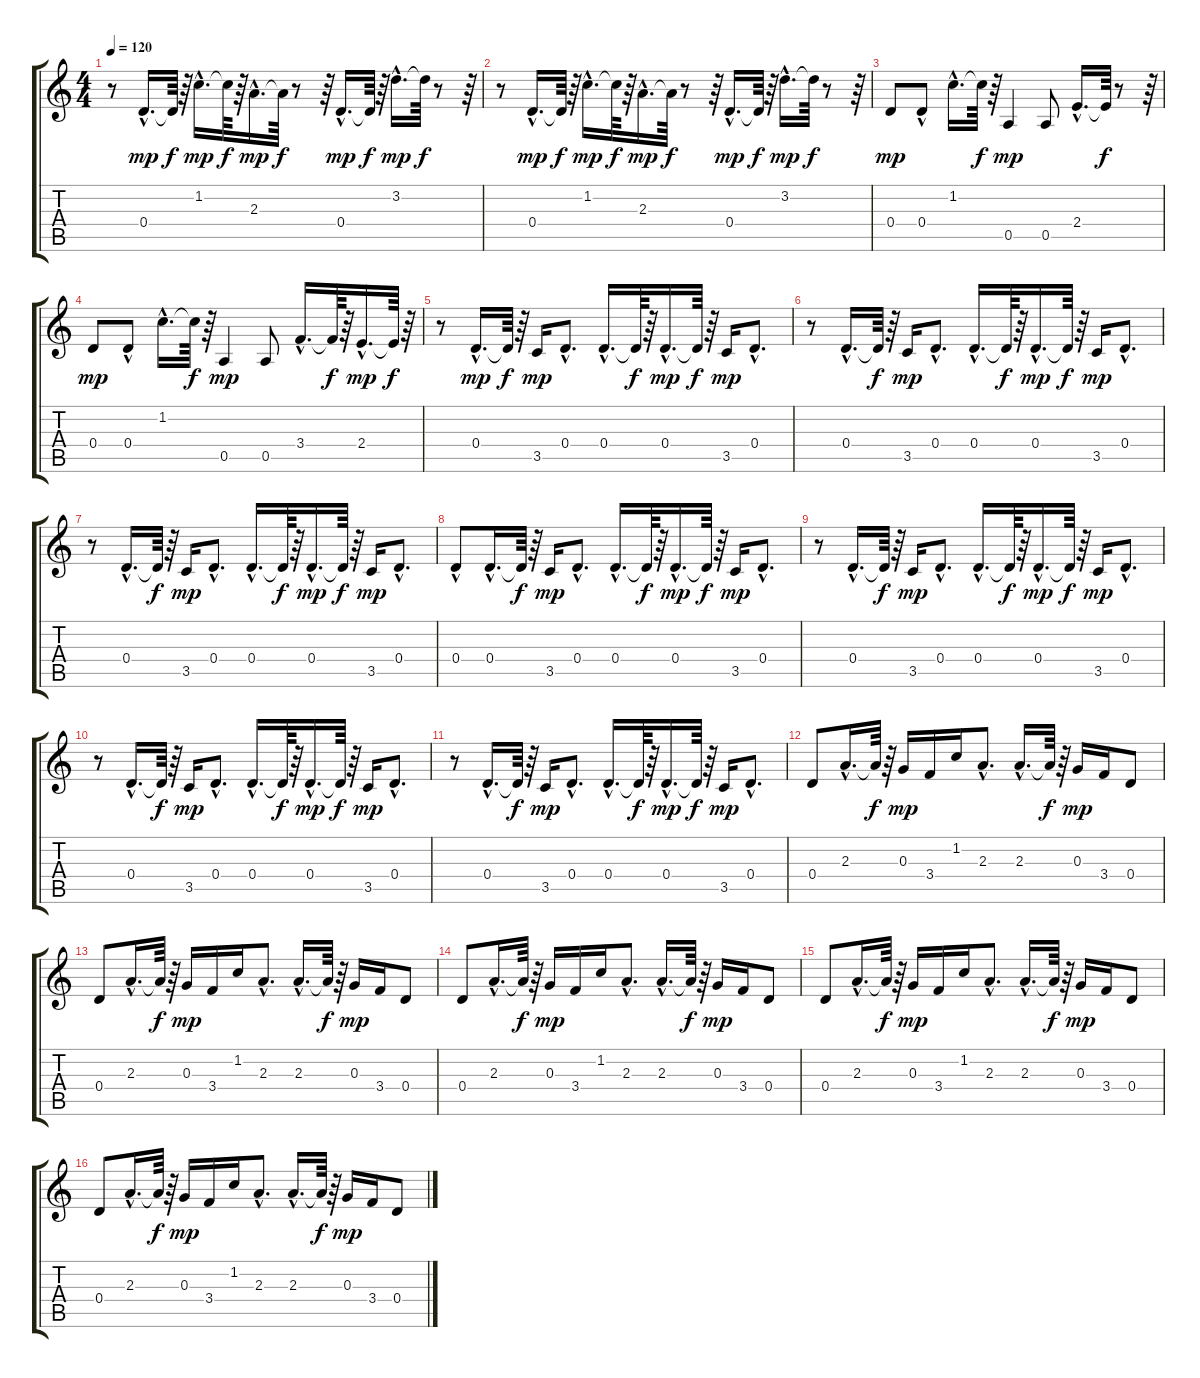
\track "" {instrument synthbass1}
\staff {score tabs}
\tuning (E4 B3 G3 D3 A2 E2) {hide}
\ts (4 4)
\tempo 120
\clef g2
\ks c
r.8{dy f} 0.4{hac}.16{d dy mp} 0.4{t}.64{dy f} r.64 1.2{hac}.16{d dy mp} 1.2{t}.64{dy f} r.64 2.3{hac}.16{d dy mp} 2.3{t}.64{dy f} r.8 r.64 0.4{hac}.16{d dy mp} 0.4{t}.64{dy f} r.64 3.2{hac}.16{d dy mp} 3.2{t}.64{dy f} r.8 r.64 |
r.8 0.4{hac}.16{d dy mp} 0.4{t}.64{dy f} r.64 1.2{hac}.16{d dy mp} 1.2{t}.64{dy f} r.64 2.3{hac}.16{d dy mp} 2.3{t}.64{dy f} r.8 r.64 0.4{hac}.16{d dy mp} 0.4{t}.64{dy f} r.64 3.2{hac}.16{d dy mp} 3.2{t}.64{dy f} r.8 r.64 |
0.4.8{dy mp} 0.4{hac}.8 1.2{hac}.16{d} 1.2{t}.64{dy f} r.64 0.5.4{dy mp} 0.5.8 2.4{hac}.16{d} 2.4{t}.64{dy f} r.8 r.64 |
0.4.8{dy mp} 0.4{hac}.8 1.2{hac}.16{d} 1.2{t}.64{dy f} r.64 0.5.4{dy mp} 0.5.8 3.4{hac}.16{d} 3.4{t}.64{dy f} r.64 2.4{hac}.16{d dy mp} 2.4{t}.64{dy f} r.64 |
r.8 0.4{hac}.16{d dy mp} 0.4{t}.64{dy f} r.64 3.5.16{dy mp} 0.4{hac}.8{d} 0.4{hac}.16{d} 0.4{t}.64{dy f} r.64 0.4{hac}.16{d dy mp} 0.4{t}.64{dy f} r.64 3.5.16{dy mp} 0.4{hac}.8{d} |
r.8 0.4{hac}.16{d} 0.4{t}.64{dy f} r.64 3.5.16{dy mp} 0.4{hac}.8{d} 0.4{hac}.16{d} 0.4{t}.64{dy f} r.64 0.4{hac}.16{d dy mp} 0.4{t}.64{dy f} r.64 3.5.16{dy mp} 0.4{hac}.8{d} |
r.8 0.4{hac}.16{d} 0.4{t}.64{dy f} r.64 3.5.16{dy mp} 0.4{hac}.8{d} 0.4{hac}.16{d} 0.4{t}.64{dy f} r.64 0.4{hac}.16{d dy mp} 0.4{t}.64{dy f} r.64 3.5.16{dy mp} 0.4{hac}.8{d} |
0.4{hac}.8 0.4{hac}.16{d} 0.4{t}.64{dy f} r.64 3.5.16{dy mp} 0.4{hac}.8{d} 0.4{hac}.16{d} 0.4{t}.64{dy f} r.64 0.4{hac}.16{d dy mp} 0.4{t}.64{dy f} r.64 3.5.16{dy mp} 0.4{hac}.8{d} |
r.8 0.4{hac}.16{d} 0.4{t}.64{dy f} r.64 3.5.16{dy mp} 0.4{hac}.8{d} 0.4{hac}.16{d} 0.4{t}.64{dy f} r.64 0.4{hac}.16{d dy mp} 0.4{t}.64{dy f} r.64 3.5.16{dy mp} 0.4{hac}.8{d} |
r.8 0.4{hac}.16{d} 0.4{t}.64{dy f} r.64 3.5.16{dy mp} 0.4{hac}.8{d} 0.4{hac}.16{d} 0.4{t}.64{dy f} r.64 0.4{hac}.16{d dy mp} 0.4{t}.64{dy f} r.64 3.5.16{dy mp} 0.4{hac}.8{d} |
r.8 0.4{hac}.16{d} 0.4{t}.64{dy f} r.64 3.5.16{dy mp} 0.4{hac}.8{d} 0.4{hac}.16{d} 0.4{t}.64{dy f} r.64 0.4{hac}.16{d dy mp} 0.4{t}.64{dy f} r.64 3.5.16{dy mp} 0.4{hac}.8{d} |
0.4.8 2.3{hac}.16{d} 2.3{t}.64{dy f} r.64 0.3.16{dy mp} 3.4.16 1.2.16 2.3{hac}.8{d} 2.3{hac}.16{d} 2.3{t}.64{dy f} r.64 0.3.16{dy mp} 3.4.16 0.4.8 |
0.4.8 2.3{hac}.16{d} 2.3{t}.64{dy f} r.64 0.3.16{dy mp} 3.4.16 1.2.16 2.3{hac}.8{d} 2.3{hac}.16{d} 2.3{t}.64{dy f} r.64 0.3.16{dy mp} 3.4.16 0.4.8 |
0.4.8 2.3{hac}.16{d} 2.3{t}.64{dy f} r.64 0.3.16{dy mp} 3.4.16 1.2.16 2.3{hac}.8{d} 2.3{hac}.16{d} 2.3{t}.64{dy f} r.64 0.3.16{dy mp} 3.4.16 0.4.8 |
0.4.8 2.3{hac}.16{d} 2.3{t}.64{dy f} r.64 0.3.16{dy mp} 3.4.16 1.2.16 2.3{hac}.8{d} 2.3{hac}.16{d} 2.3{t}.64{dy f} r.64 0.3.16{dy mp} 3.4.16 0.4.8 |
0.4.8 2.3{hac}.16{d} 2.3{t}.64{dy f} r.64 0.3.16{dy mp} 3.4.16 1.2.16 2.3{hac}.8{d} 2.3{hac}.16{d} 2.3{t}.64{dy f} r.64 0.3.16{dy mp} 3.4.16 0.4.8
